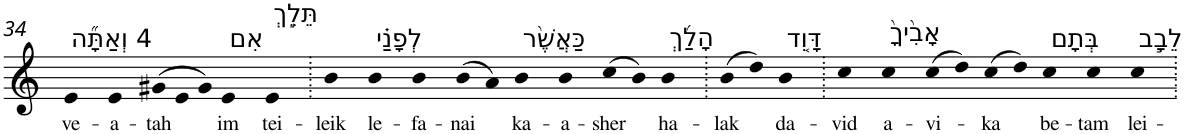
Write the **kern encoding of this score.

**kern	**text
*part1	*part1
*staff1	*staff1
*I"Piano	*
*I'Pno	*
!!LO:PB:g=z
*clefG2	*
*k[]	*
=34	=34
!LO:TX:a:t=4 וְאַתָּ֞ה	!
!	!LO:LY:b
4e	ve-
!	!LO:LY:b
4e	-a-
*Xtuplet	*
!	!LO:LY:b
(>12g#X	-tah
12e	.
12g#)	.
!LO:TX:a:t=אִם	!
!	!LO:LY:b
4e	im
!LO:TX:a:t=תֵּלֵ֣ךְ	!
!	!LO:LY:b
4e	tei-
=35.	=35.
!	!LO:LY:b
4b	-leik
!LO:TX:a:t=לְפָנַ֗י	!
!	!LO:LY:b
4b	le-
!	!LO:LY:b
4b	-fa-
!	!LO:LY:b
(>8b	-nai
8a)	.
!LO:TX:a:t=כַּאֲשֶׁ֨ר	!
!	!LO:LY:b
4b	ka-
!	!LO:LY:b
4b	-a-
!	!LO:LY:b
(>8cc	-sher
8b)	.
!LO:TX:a:t=הָלַ֜ךְ	!
!	!LO:LY:b
4b	ha-
=36.	=36.
!	!LO:LY:b
(>8b	-lak
8dd)	.
!LO:TX:a:t=דָּוִ֤ד	!
!	!LO:LY:b
4b	da-
=37.	=37.
!	!LO:LY:b
4cc	-vid
!LO:TX:a:t=אָבִ֙יךָ֙	!
!	!LO:LY:b
4cc	a-
!	!LO:LY:b
(>8cc	-vi-
8dd)	.
!	!LO:LY:b
(>8cc	-ka
8dd)	.
!LO:TX:a:t=בְּתָם	!
!	!LO:LY:b
4cc	be-
!	!LO:LY:b
4cc	-tam
!LO:TX:a:t=לֵבָ֣ב	!
!	!LO:LY:b
4cc	lei-
=.	=.
*-	*-
